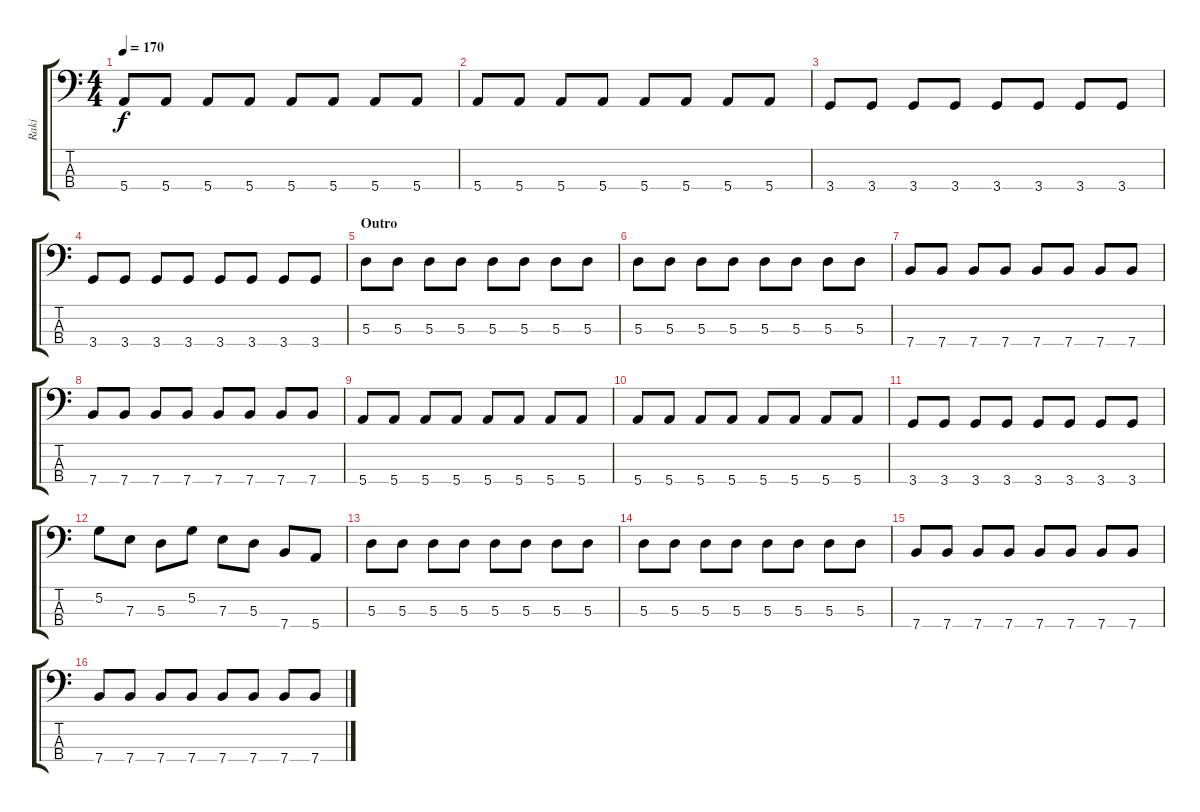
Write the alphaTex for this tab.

\track ("Raki" "Raki") {instrument electricbassfinger}
\staff {score tabs}
\tuning (G2 D2 A1 E1) {hide}
\ts (4 4)
\tempo 170
\clef f4
\ks c
5.4.8{dy f} 5.4.8 5.4.8 5.4.8 5.4.8 5.4.8 5.4.8 5.4.8 |
5.4.8 5.4.8 5.4.8 5.4.8 5.4.8 5.4.8 5.4.8 5.4.8 |
3.4.8 3.4.8 3.4.8 3.4.8 3.4.8 3.4.8 3.4.8 3.4.8 |
3.4.8 3.4.8 3.4.8 3.4.8 3.4.8 3.4.8 3.4.8 3.4.8 |
\section ("" "Outro")
5.3.8 5.3.8 5.3.8 5.3.8 5.3.8 5.3.8 5.3.8 5.3.8 |
5.3.8 5.3.8 5.3.8 5.3.8 5.3.8 5.3.8 5.3.8 5.3.8 |
7.4.8 7.4.8 7.4.8 7.4.8 7.4.8 7.4.8 7.4.8 7.4.8 |
7.4.8 7.4.8 7.4.8 7.4.8 7.4.8 7.4.8 7.4.8 7.4.8 |
5.4.8 5.4.8 5.4.8 5.4.8 5.4.8 5.4.8 5.4.8 5.4.8 |
5.4.8 5.4.8 5.4.8 5.4.8 5.4.8 5.4.8 5.4.8 5.4.8 |
3.4.8 3.4.8 3.4.8 3.4.8 3.4.8 3.4.8 3.4.8 3.4.8 |
5.2.8 7.3.8 5.3.8 5.2.8 7.3.8 5.3.8 7.4.8 5.4.8 |
5.3.8 5.3.8 5.3.8 5.3.8 5.3.8 5.3.8 5.3.8 5.3.8 |
5.3.8 5.3.8 5.3.8 5.3.8 5.3.8 5.3.8 5.3.8 5.3.8 |
7.4.8 7.4.8 7.4.8 7.4.8 7.4.8 7.4.8 7.4.8 7.4.8 |
7.4.8 7.4.8 7.4.8 7.4.8 7.4.8 7.4.8 7.4.8 7.4.8
